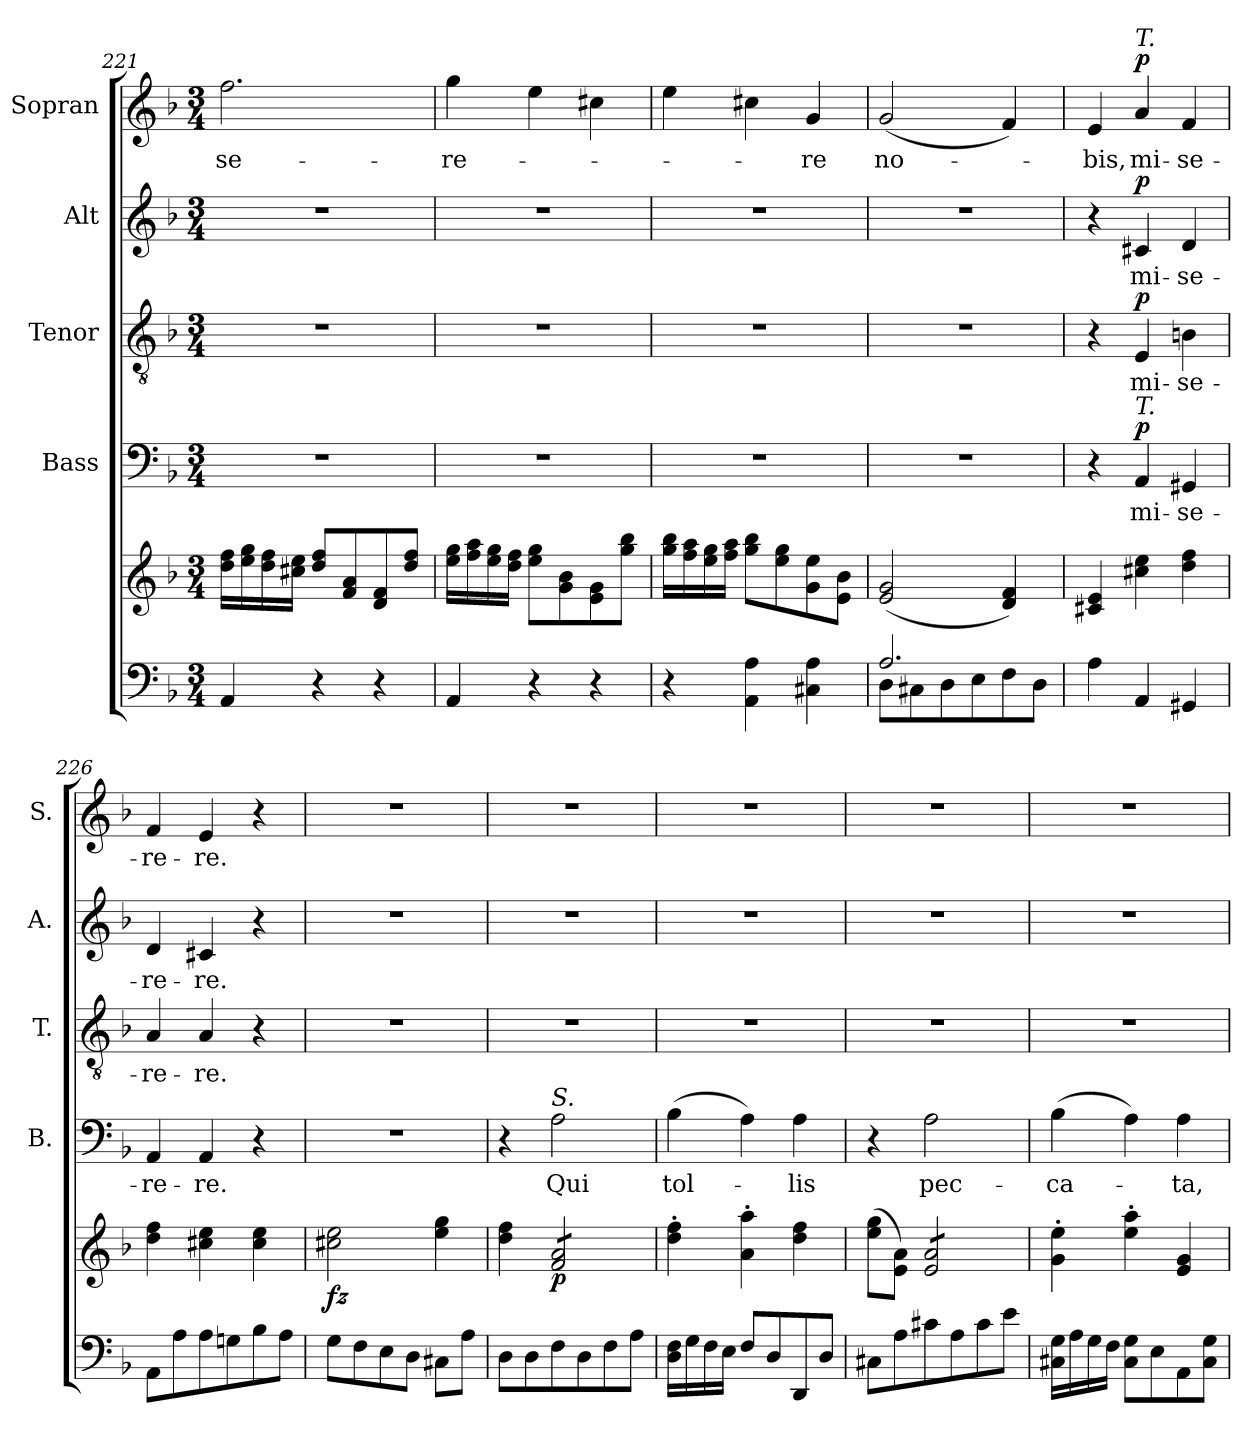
**kern	**kern	**dynam	**kern	**text	**dynam	**kern	**text	**dynam	**kern	**text	**dynam	**kern	**text	**dynam
*part5	*part5	*part5	*part4	*part4	*part4	*part3	*part3	*part3	*part2	*part2	*part2	*part1	*part1	*part1
*staff6	*staff5	*staff5/6	*staff4	*staff4	*staff4	*staff3	*staff3	*staff3	*staff2	*staff2	*staff2	*staff1	*staff1	*staff1
*	*	*	*I"Bass	*	*	*I"Tenor	*	*	*I"Alt	*	*	*I"Sopran	*	*
*	*	*	*I'B.	*	*	*I'T.	*	*	*I'A.	*	*	*I'S.	*	*
*clefF4	*clefG2	*	*clefF4	*	*	*clefGv2	*	*	*clefG2	*	*	*clefG2	*	*
*k[b-]	*k[b-]	*	*k[b-]	*	*	*k[b-]	*	*	*k[b-]	*	*	*k[b-]	*	*
*F:	*F:	*	*F:	*	*	*F:	*	*	*F:	*	*	*F:	*	*
*M3/4	*M3/4	*	*M3/4	*	*	*M3/4	*	*	*M3/4	*	*	*M3/4	*	*
=221	=221	=221	=221	=221	=221	=221	=221	=221	=221	=221	=221	=221	=221	=221
!	!	!	!	!	!	!	!	!	!	!	!	!	!LO:LY:b	!
4AA/	16dd\ 16ff\LL	.	2.r	.	.	2.r	.	.	2.r	.	.	2.ff\	-se-	.
.	16ee\ 16gg\	.	.	.	.	.	.	.	.	.	.	.	.	.
.	16dd\ 16ff\	.	.	.	.	.	.	.	.	.	.	.	.	.
.	16cc#X\ 16ee\JJ	.	.	.	.	.	.	.	.	.	.	.	.	.
4r	8dd/ 8ff/L	.	.	.	.	.	.	.	.	.	.	.	.	.
.	8f/ 8a/	.	.	.	.	.	.	.	.	.	.	.	.	.
4r	8d/ 8f/	.	.	.	.	.	.	.	.	.	.	.	.	.
.	8dd/ 8ff/J	.	.	.	.	.	.	.	.	.	.	.	.	.
=222	=222	=222	=222	=222	=222	=222	=222	=222	=222	=222	=222	=222	=222	=222
!	!	!	!	!	!	!	!	!	!	!	!	!	!LO:LY:b	!
4AA/	16ee\ 16gg\LL	.	2.r	.	.	2.r	.	.	2.r	.	.	4gg\	-re-	.
.	16ff\ 16aa\	.	.	.	.	.	.	.	.	.	.	.	.	.
.	16ee\ 16gg\	.	.	.	.	.	.	.	.	.	.	.	.	.
.	16dd\ 16ff\JJ	.	.	.	.	.	.	.	.	.	.	.	.	.
4r	8ee\ 8gg\L	.	.	.	.	.	.	.	.	.	.	4ee\	.	.
.	8g\ 8b-\	.	.	.	.	.	.	.	.	.	.	.	.	.
4r	8e\ 8g\	.	.	.	.	.	.	.	.	.	.	4cc#X\	.	.
.	8gg\ 8bb-\J	.	.	.	.	.	.	.	.	.	.	.	.	.
=223	=223	=223	=223	=223	=223	=223	=223	=223	=223	=223	=223	=223	=223	=223
4r	16gg\ 16bb-\LL	.	2.r	.	.	2.r	.	.	2.r	.	.	4ee\	.	.
.	16ff\ 16aa\	.	.	.	.	.	.	.	.	.	.	.	.	.
.	16ee\ 16gg\	.	.	.	.	.	.	.	.	.	.	.	.	.
.	16ff\ 16aa\JJ	.	.	.	.	.	.	.	.	.	.	.	.	.
4AA\ 4A\	8gg\ 8bb-\L	.	.	.	.	.	.	.	.	.	.	4cc#X\	.	.
.	8ee\ 8gg\	.	.	.	.	.	.	.	.	.	.	.	.	.
!	!	!	!	!	!	!	!	!	!	!	!	!	!LO:LY:b	!
4C#X\ 4A\	8g\ 8ee\	.	.	.	.	.	.	.	.	.	.	4g/	-re	.
.	8e\ 8b-\J	.	.	.	.	.	.	.	.	.	.	.	.	.
!!LO:PB:g=z
=224	=224	=224	=224	=224	=224	=224	=224	=224	=224	=224	=224	=224	=224	=224
*^	*	*	*	*	*	*	*	*	*	*	*	*	*	*
!	!	!	!	!	!	!	!	!	!	!	!	!	!	!LO:LY:b	!
2.A/	8D\L	(<2e/ 2g/	.	2.r	.	.	2.r	.	.	2.r	.	.	(<2g/	no-	.
.	8C#X\	.	.	.	.	.	.	.	.	.	.	.	.	.	.
.	8D\	.	.	.	.	.	.	.	.	.	.	.	.	.	.
.	8E\	.	.	.	.	.	.	.	.	.	.	.	.	.	.
.	8F\	4d/ 4f/)	.	.	.	.	.	.	.	.	.	.	4f/)	.	.
.	8D\J	.	.	.	.	.	.	.	.	.	.	.	.	.	.
=225	=225	=225	=225	=225	=225	=225	=225	=225	=225	=225	=225	=225	=225	=225	=225
!	!	!	!	!	!	!	!	!	!	!	!	!	!	!LO:LY:b	!
*v	*v	*	*	*	*	*	*	*	*	*	*	*	*	*	*
4A\	4c#X/ 4e/	.	4r	.	.	4r	.	.	4r	.	.	4e/	-bis,	.
!	!	!	!	!	!	!	!	!	!	!	!	!LO:TX:a:i:t=T.	!	!
!	!	!	!LO:TX:a:i:t=T.	!	!	!	!	!	!	!	!	!	!	!
!	!	!	!	!LO:LY:b	!LO:DY:a	!	!LO:LY:b	!LO:DY:a	!	!LO:LY:b	!LO:DY:a	!	!LO:LY:b	!LO:DY:a
4AA/	4cc#X\ 4ee\	.	4AA/	mi-	p	4E/	mi-	p	4c#X/	mi-	p	4a/	mi-	p
!	!	!	!	!LO:LY:b	!	!	!LO:LY:b	!	!	!LO:LY:b	!	!	!LO:LY:b	!
4GG#X/	4dd\ 4ff\	.	4GG#X/	-se-	.	4Bn\	-se-	.	4d/	-se-	.	4f/	-se-	.
=226	=226	=226	=226	=226	=226	=226	=226	=226	=226	=226	=226	=226	=226	=226
!	!	!	!	!LO:LY:b	!	!	!LO:LY:b	!	!	!LO:LY:b	!	!	!LO:LY:b	!
8AA\L	4dd\ 4ff\	.	4AA/	-re-	.	4A/	-re-	.	4d/	-re-	.	4f/	-re-	.
8A\	.	.	.	.	.	.	.	.	.	.	.	.	.	.
!	!	!	!	!LO:LY:b	!	!	!LO:LY:b	!	!	!LO:LY:b	!	!	!LO:LY:b	!
8A\	4cc#X\ 4ee\	.	4AA/	-re.	.	4A/	-re.	.	4c#X/	-re.	.	4e/	-re.	.
8Gn\	.	.	.	.	.	.	.	.	.	.	.	.	.	.
8B-\	4cc#\ 4ee\	.	4r	.	.	4r	.	.	4r	.	.	4r	.	.
8A\J	.	.	.	.	.	.	.	.	.	.	.	.	.	.
=227	=227	=227	=227	=227	=227	=227	=227	=227	=227	=227	=227	=227	=227	=227
!	!	!LO:DY:b	!	!	!	!	!	!	!	!	!	!	!	!
8G\L	2cc#X\ 2ee\	fz	2.r	.	.	2.r	.	.	2.r	.	.	2.r	.	.
8F\	.	.	.	.	.	.	.	.	.	.	.	.	.	.
8E\	.	.	.	.	.	.	.	.	.	.	.	.	.	.
8D\J	.	.	.	.	.	.	.	.	.	.	.	.	.	.
8C#X\L	4ee\ 4gg\	.	.	.	.	.	.	.	.	.	.	.	.	.
8A\J	.	.	.	.	.	.	.	.	.	.	.	.	.	.
=228	=228	=228	=228	=228	=228	=228	=228	=228	=228	=228	=228	=228	=228	=228
8D\L	4dd\ 4ff\	.	4r	.	.	2.r	.	.	2.r	.	.	2.r	.	.
8D\	.	.	.	.	.	.	.	.	.	.	.	.	.	.
!	!	!	!LO:TX:a:i:t=S.	!	!	!	!	!	!	!	!	!	!	!
!	!	!LO:DY:b	!	!LO:LY:b	!	!	!	!	!	!	!	!	!	!
*	*tremolo	*	*	*	*	*	*	*	*	*	*	*	*	*
8F\	8f/ 8a/L	p	2A\	Qui	.	.	.	.	.	.	.	.	.	.
8D\	8f/ 8a/	.	.	.	.	.	.	.	.	.	.	.	.	.
8F\	8f/ 8a/	.	.	.	.	.	.	.	.	.	.	.	.	.
8A\J	8f/ 8a/J	.	.	.	.	.	.	.	.	.	.	.	.	.
*	*Xtremolo	*	*	*	*	*	*	*	*	*	*	*	*	*
=229	=229	=229	=229	=229	=229	=229	=229	=229	=229	=229	=229	=229	=229	=229
!	!	!	!	!LO:LY:b	!	!	!	!	!	!	!	!	!	!
16D\ 16F\LL	4dd\'> 4ff\'>	.	(>4B-\	tol-	.	2.r	.	.	2.r	.	.	2.r	.	.
16G\	.	.	.	.	.	.	.	.	.	.	.	.	.	.
16F\	.	.	.	.	.	.	.	.	.	.	.	.	.	.
16E\JJ	.	.	.	.	.	.	.	.	.	.	.	.	.	.
8F/L	4a\'> 4aa\'>	.	4A\)	.	.	.	.	.	.	.	.	.	.	.
8D/	.	.	.	.	.	.	.	.	.	.	.	.	.	.
!	!	!	!	!LO:LY:b	!	!	!	!	!	!	!	!	!	!
8DD/	4dd\ 4ff\	.	4A\	-lis	.	.	.	.	.	.	.	.	.	.
8D/J	.	.	.	.	.	.	.	.	.	.	.	.	.	.
=230	=230	=230	=230	=230	=230	=230	=230	=230	=230	=230	=230	=230	=230	=230
8C#X\L	(>8ee\ 8gg\L	.	4r	.	.	2.r	.	.	2.r	.	.	2.r	.	.
8A\	8e\ 8a\J)	.	.	.	.	.	.	.	.	.	.	.	.	.
!	!	!	!	!LO:LY:b	!	!	!	!	!	!	!	!	!	!
*	*tremolo	*	*	*	*	*	*	*	*	*	*	*	*	*
8c#X\	8e/ 8a/L	.	2A\	pec-	.	.	.	.	.	.	.	.	.	.
8A\	8e/ 8a/	.	.	.	.	.	.	.	.	.	.	.	.	.
8c#\	8e/ 8a/	.	.	.	.	.	.	.	.	.	.	.	.	.
8e\J	8e/ 8a/J	.	.	.	.	.	.	.	.	.	.	.	.	.
*	*Xtremolo	*	*	*	*	*	*	*	*	*	*	*	*	*
!!LO:LB:g=z
=231	=231	=231	=231	=231	=231	=231	=231	=231	=231	=231	=231	=231	=231	=231
!	!	!	!	!LO:LY:b	!	!	!	!	!	!	!	!	!	!
16C#X\ 16G\LL	4g\'> 4ee\'>	.	(>4B-\	-ca-	.	2.r	.	.	2.r	.	.	2.r	.	.
16A\	.	.	.	.	.	.	.	.	.	.	.	.	.	.
16G\	.	.	.	.	.	.	.	.	.	.	.	.	.	.
16F\JJ	.	.	.	.	.	.	.	.	.	.	.	.	.	.
8C#\ 8G\L	4ee\'> 4aa\'>	.	4A\)	.	.	.	.	.	.	.	.	.	.	.
8E\	.	.	.	.	.	.	.	.	.	.	.	.	.	.
!	!	!	!	!LO:LY:b	!	!	!	!	!	!	!	!	!	!
8AA\	4e/ 4g/	.	4A\	-ta,	.	.	.	.	.	.	.	.	.	.
8C#\ 8G\J	.	.	.	.	.	.	.	.	.	.	.	.	.	.
=	=	=	=	=	=	=	=	=	=	=	=	=	=	=
*-	*-	*-	*-	*-	*-	*-	*-	*-	*-	*-	*-	*-	*-	*-
